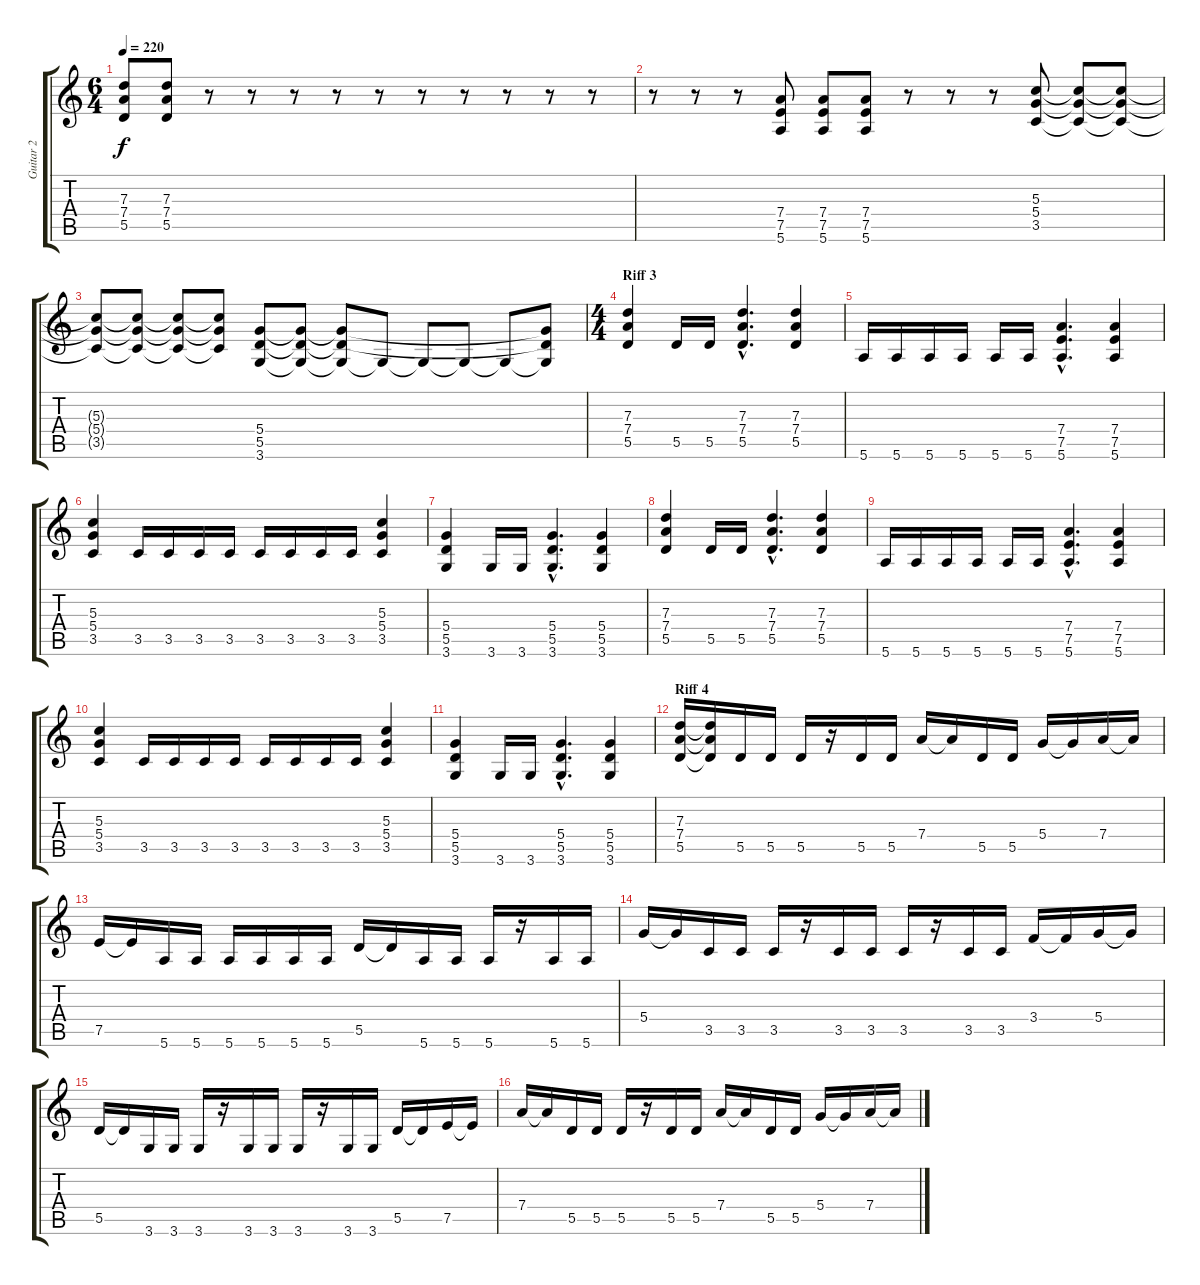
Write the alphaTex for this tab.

\track ("Guitar 2" "Guitar 2") {instrument distortionguitar}
\staff {score tabs}
\tuning (E4 B3 G3 D3 A2 E2) {hide}
\ts (6 4)
\tempo 220
\clef g2
\ks c
(7.3 7.4 5.5).8{dy f} (7.3 7.4 5.5).8 r.8 r.8 r.8 r.8 r.8 r.8 r.8 r.8 r.8 r.8 |
r.8 r.8 r.8 (7.4 7.5 5.6).8 (7.4 7.5 5.6).8 (7.4 7.5 5.6).8 r.8 r.8 r.8 (5.3 5.4 3.5).8 (5.3{t} 5.4{t} 3.5{t}).8 (5.3{t} 5.4{t} 3.5{t}).8 |
(5.3{t} 5.4{t} 3.5{t}).8 (5.3{t} 5.4{t} 3.5{t}).8 (5.3{t} 5.4{t} 3.5{t}).8 (5.3{t} 5.4{t} 3.5{t}).8 (5.4 5.5 3.6).8 (5.4{t} 5.5{t} 3.6{t}).8 (5.4{t} 5.5{t} 3.6{t}).8 3.6{t}.8 3.6{t}.8 3.6{t}.8 3.6{t}.8 (5.4{t} 5.5{t} 3.6{t}).8 |
\ts (4 4)
\section ("" "Riff 3")
(7.3 7.4 5.5).4 5.5.16 5.5.16 (7.3{hac} 7.4{hac} 5.5{hac}).4{d} (7.3 7.4 5.5).4 |
5.6.16 5.6.16 5.6.16 5.6.16 5.6.16 5.6.16 (7.4{hac} 7.5{hac} 5.6{hac}).4{d} (7.4 7.5 5.6).4 |
(5.3 5.4 3.5).4 3.5.16 3.5.16 3.5.16 3.5.16 3.5.16 3.5.16 3.5.16 3.5.16 (5.3 5.4 3.5).4 |
(5.4 5.5 3.6).4 3.6.16 3.6.16 (5.4{hac} 5.5{hac} 3.6{hac}).4{d} (5.4 5.5 3.6).4 |
(7.3 7.4 5.5).4 5.5.16 5.5.16 (7.3{hac} 7.4{hac} 5.5{hac}).4{d} (7.3 7.4 5.5).4 |
5.6.16 5.6.16 5.6.16 5.6.16 5.6.16 5.6.16 (7.4{hac} 7.5{hac} 5.6{hac}).4{d} (7.4 7.5 5.6).4 |
(5.3 5.4 3.5).4 3.5.16 3.5.16 3.5.16 3.5.16 3.5.16 3.5.16 3.5.16 3.5.16 (5.3 5.4 3.5).4 |
(5.4 5.5 3.6).4 3.6.16 3.6.16 (5.4{hac} 5.5{hac} 3.6{hac}).4{d} (5.4 5.5 3.6).4 |
\section ("" "Riff 4")
(7.3 7.4 5.5).16 (7.3{t} 7.4{t} 5.5{t}).16 5.5.16 5.5.16 5.5.16 r.16 5.5.16 5.5.16 7.4.16 7.4{t}.16 5.5.16 5.5.16 5.4.16 5.4{t}.16 7.4.16 7.4{t}.16 |
7.5.16 7.5{t}.16 5.6.16 5.6.16 5.6.16 5.6.16 5.6.16 5.6.16 5.5.16 5.5{t}.16 5.6.16 5.6.16 5.6.16 r.16 5.6.16 5.6.16 |
5.4.16 5.4{t}.16 3.5.16 3.5.16 3.5.16 r.16 3.5.16 3.5.16 3.5.16 r.16 3.5.16 3.5.16 3.4.16 3.4{t}.16 5.4.16 5.4{t}.16 |
5.5.16 5.5{t}.16 3.6.16 3.6.16 3.6.16 r.16 3.6.16 3.6.16 3.6.16 r.16 3.6.16 3.6.16 5.5.16 5.5{t}.16 7.5.16 7.5{t}.16 |
7.4.16 7.4{t}.16 5.5.16 5.5.16 5.5.16 r.16 5.5.16 5.5.16 7.4.16 7.4{t}.16 5.5.16 5.5.16 5.4.16 5.4{t}.16 7.4.16 7.4{t}.16
